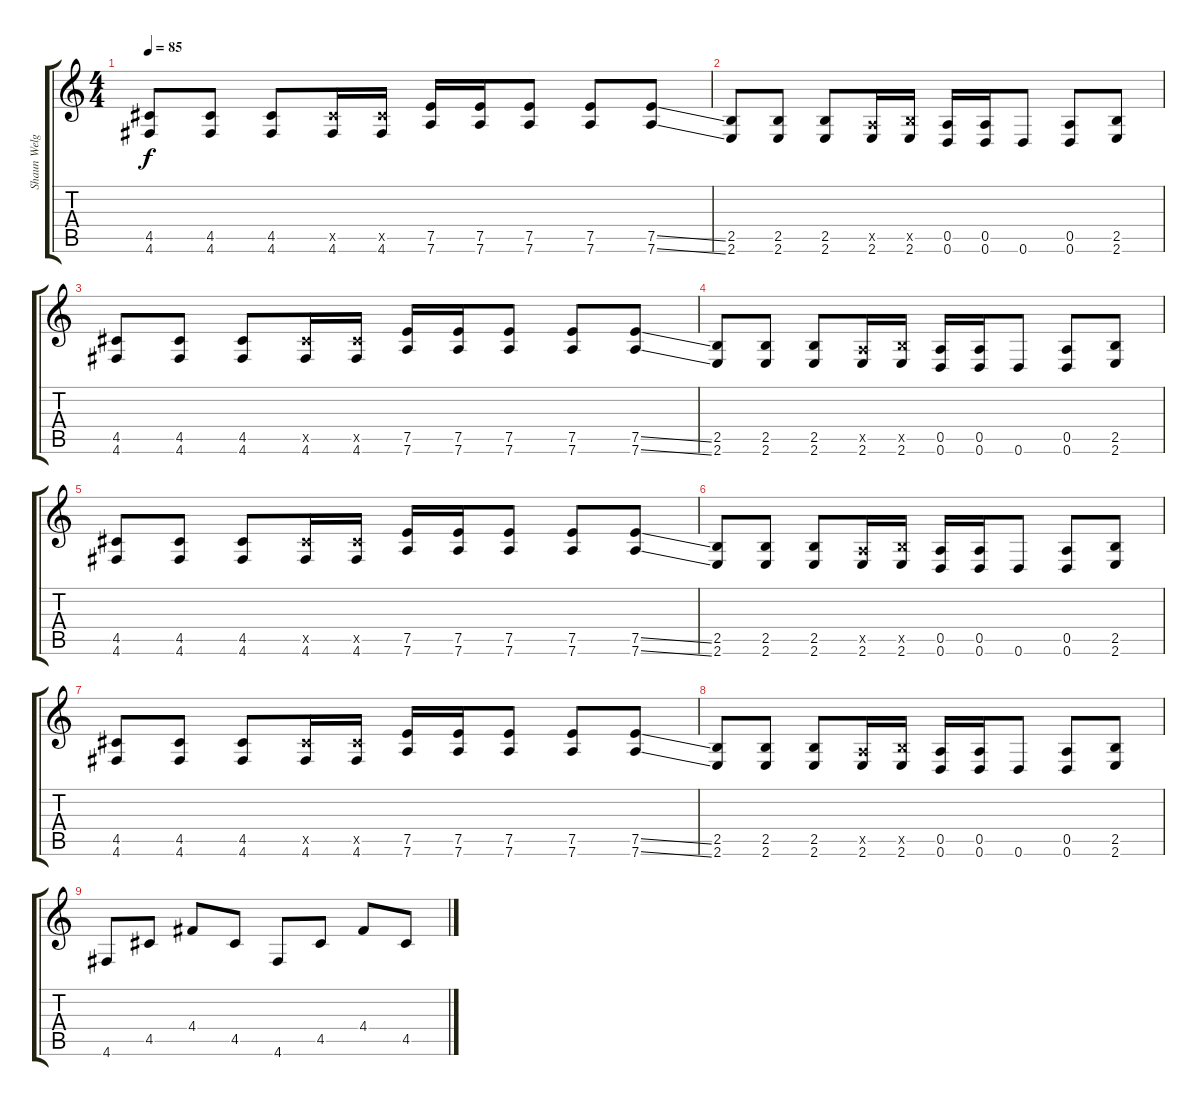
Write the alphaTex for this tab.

\track ("Shaun Welgemoed" "Shaun Welg") {instrument acousticguitarsteel}
\staff {score tabs}
\tuning (E4 B3 G3 D3 A2 D2) {hide}
\ts (4 4)
\tempo 85
\clef g2
\ks c
(4.5 4.6).8{dy f instrument distortionguitar} (4.5 4.6).8 (4.5 4.6).8 (4.5{x} 4.6).16 (4.5{x} 4.6).16 (7.5 7.6).16 (7.5 7.6).16 (7.5 7.6).8 (7.5 7.6).8 (7.5{ss} 7.6{ss}).8 |
(2.5 2.6).8 (2.5 2.6).8 (2.5 2.6).8 (0.5{x} 2.6).16 (2.5{x} 2.6).16 (0.5 0.6).16 (0.5 0.6).16 0.6.8 (0.5 0.6).8 (2.5 2.6).8 |
(4.5 4.6).8 (4.5 4.6).8 (4.5 4.6).8 (4.5{x} 4.6).16 (4.5{x} 4.6).16 (7.5 7.6).16 (7.5 7.6).16 (7.5 7.6).8 (7.5 7.6).8 (7.5{ss} 7.6{ss}).8 |
(2.5 2.6).8 (2.5 2.6).8 (2.5 2.6).8 (0.5{x} 2.6).16 (2.5{x} 2.6).16 (0.5 0.6).16 (0.5 0.6).16 0.6.8 (0.5 0.6).8 (2.5 2.6).8 |
(4.5 4.6).8{instrument distortionguitar} (4.5 4.6).8 (4.5 4.6).8 (4.5{x} 4.6).16 (4.5{x} 4.6).16 (7.5 7.6).16 (7.5 7.6).16 (7.5 7.6).8 (7.5 7.6).8 (7.5{ss} 7.6{ss}).8 |
(2.5 2.6).8 (2.5 2.6).8 (2.5 2.6).8 (0.5{x} 2.6).16 (2.5{x} 2.6).16 (0.5 0.6).16 (0.5 0.6).16 0.6.8 (0.5 0.6).8 (2.5 2.6).8 |
(4.5 4.6).8 (4.5 4.6).8 (4.5 4.6).8 (4.5{x} 4.6).16 (4.5{x} 4.6).16 (7.5 7.6).16 (7.5 7.6).16 (7.5 7.6).8 (7.5 7.6).8 (7.5{ss} 7.6{ss}).8 |
(2.5 2.6).8 (2.5 2.6).8 (2.5 2.6).8 (0.5{x} 2.6).16 (2.5{x} 2.6).16 (0.5 0.6).16 (0.5 0.6).16 0.6.8 (0.5 0.6).8 (2.5 2.6).8 |
4.6.8{instrument electricguitarmuted} 4.5.8 4.4.8 4.5.8 4.6.8 4.5.8 4.4.8 4.5.8
